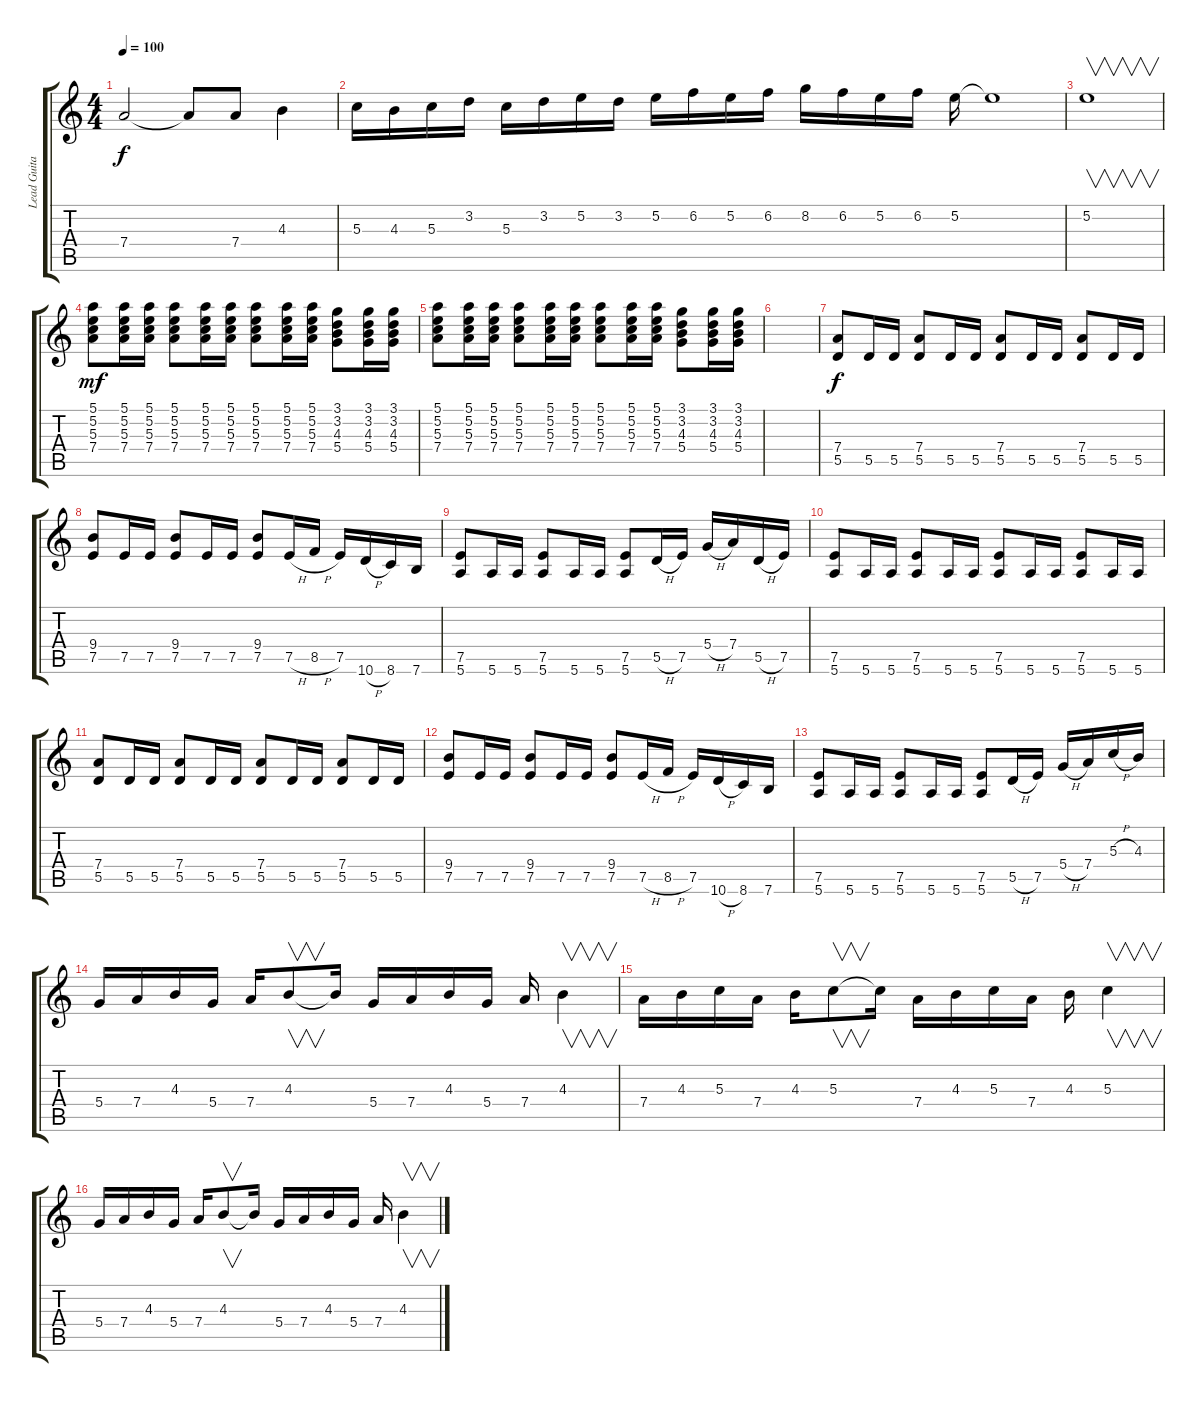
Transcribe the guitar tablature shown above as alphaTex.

\track ("Lead Guitar 1" "Lead Guita") {instrument overdrivenguitar}
\staff {score tabs}
\tuning (E4 B3 G3 D3 A2 E2) {hide}
\ts (4 4)
\tempo 100
\clef g2
\ks c
7.4.2{dy f} 7.4{t}.8 7.4.8 4.3.4 |
5.3.16 4.3.16 5.3.16 3.2.16 5.3.16 3.2.16 5.2.16 3.2.16 5.2.16 6.2.16 5.2.16 6.2.16 8.2.16 6.2.16 5.2.16 6.2.16 5.2.16 5.2{t}.1 |
5.2.1{v} |
(5.1 5.2 5.3 7.4).8{dy mf} (5.1 5.2 5.3 7.4).16 (5.1 5.2 5.3 7.4).16 (5.1 5.2 5.3 7.4).8 (5.1 5.2 5.3 7.4).16 (5.1 5.2 5.3 7.4).16 (5.1 5.2 5.3 7.4).8 (5.1 5.2 5.3 7.4).16 (5.1 5.2 5.3 7.4).16 (3.1 3.2 4.3 5.4).8 (3.1 3.2 4.3 5.4).16 (3.1 3.2 4.3 5.4).16 |
(5.1 5.2 5.3 7.4).8 (5.1 5.2 5.3 7.4).16 (5.1 5.2 5.3 7.4).16 (5.1 5.2 5.3 7.4).8 (5.1 5.2 5.3 7.4).16 (5.1 5.2 5.3 7.4).16 (5.1 5.2 5.3 7.4).8 (5.1 5.2 5.3 7.4).16 (5.1 5.2 5.3 7.4).16 (3.1 3.2 4.3 5.4).8 (3.1 3.2 4.3 5.4).16 (3.1 3.2 4.3 5.4).16 |
|
(7.4 5.5).8{dy f} 5.5.16 5.5.16 (7.4 5.5).8 5.5.16 5.5.16 (7.4 5.5).8 5.5.16 5.5.16 (7.4 5.5).8 5.5.16 5.5.16 |
(9.4 7.5).8 7.5.16 7.5.16 (9.4 7.5).8 7.5.16 7.5.16 (9.4 7.5).8 7.5{h}.16 8.5{h}.16 7.5.16 10.6{h}.16 8.6.16 7.6.16 |
(7.5 5.6).8 5.6.16 5.6.16 (7.5 5.6).8 5.6.16 5.6.16 (7.5 5.6).8 5.5{h}.16 7.5.16 5.4{h}.16 7.4.16 5.5{h}.16 7.5.16 |
(7.5 5.6).8 5.6.16 5.6.16 (7.5 5.6).8 5.6.16 5.6.16 (7.5 5.6).8 5.6.16 5.6.16 (7.5 5.6).8 5.6.16 5.6.16 |
(7.4 5.5).8 5.5.16 5.5.16 (7.4 5.5).8 5.5.16 5.5.16 (7.4 5.5).8 5.5.16 5.5.16 (7.4 5.5).8 5.5.16 5.5.16 |
(9.4 7.5).8 7.5.16 7.5.16 (9.4 7.5).8 7.5.16 7.5.16 (9.4 7.5).8 7.5{h}.16 8.5{h}.16 7.5.16 10.6{h}.16 8.6.16 7.6.16 |
(7.5 5.6).8 5.6.16 5.6.16 (7.5 5.6).8 5.6.16 5.6.16 (7.5 5.6).8 5.5{h}.16 7.5.16 5.4{h}.16 7.4.16 5.3{h}.16 4.3.16 |
5.4.16 7.4.16 4.3.16 5.4.16 7.4.16 4.3.8{v} 4.3{t}.16 5.4.16 7.4.16 4.3.16 5.4.16 7.4.16 4.3.4{v} |
7.4.16 4.3.16 5.3.16 7.4.16 4.3.16 5.3.8{v} 5.3{t}.16 7.4.16 4.3.16 5.3.16 7.4.16 4.3.16 5.3.4{v} |
5.4.16 7.4.16 4.3.16 5.4.16 7.4.16 4.3.8{v} 4.3{t}.16 5.4.16 7.4.16 4.3.16 5.4.16 7.4.16 4.3.4{v}
